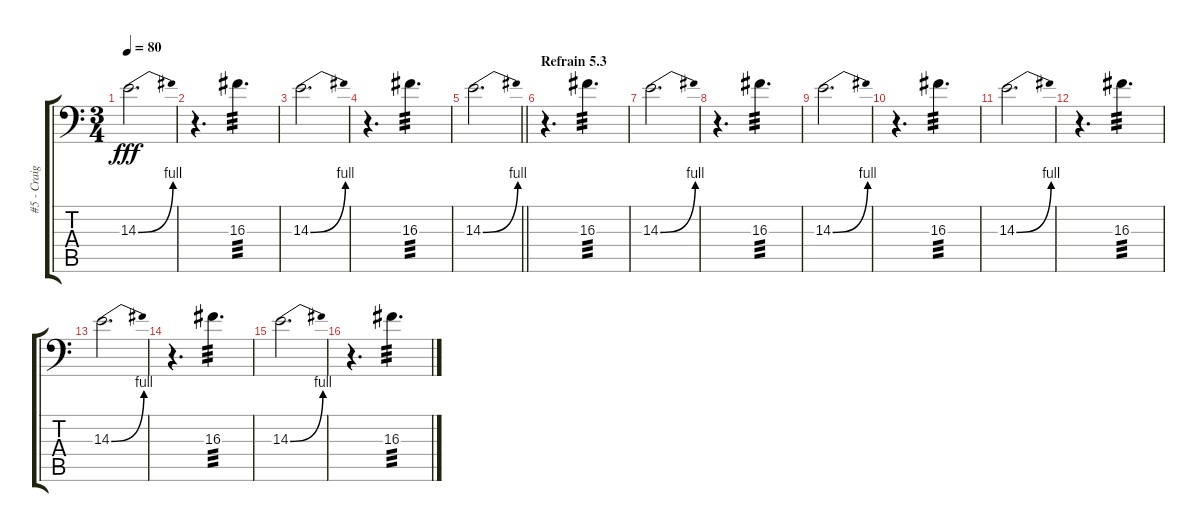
\track ("#5 - Craig Jones" "#5 - Craig") {instrument brightacousticpiano}
\staff {score tabs}
\tuning (B3 Gb3 D3 A2 E2 A1) {hide}
\ts (3 4)
\tempo 80
\clef f4
\ks c
14.3{be (bend 0 0 60 4)}.2{d dy fff} |
r.4{d volume 16 instrument ocarina} 16.3.4{d tp 3} |
14.3{be (bend 0 0 60 4)}.2{d} |
r.4{d volume 16 instrument ocarina} 16.3.4{d tp 3} |
\barLineRight lightlight
14.3{be (bend 0 0 60 4)}.2{d} |
\section ("" "Refrain 5.3")
r.4{d volume 16 instrument ocarina} 16.3.4{d tp 3} |
14.3{be (bend 0 0 60 4)}.2{d} |
r.4{d volume 16 instrument ocarina} 16.3.4{d tp 3} |
14.3{be (bend 0 0 60 4)}.2{d} |
r.4{d volume 16 instrument ocarina} 16.3.4{d tp 3} |
14.3{be (bend 0 0 60 4)}.2{d} |
r.4{d volume 16 instrument ocarina} 16.3.4{d tp 3} |
14.3{be (bend 0 0 60 4)}.2{d} |
r.4{d volume 16 instrument ocarina} 16.3.4{d tp 3} |
14.3{be (bend 0 0 60 4)}.2{d} |
r.4{d volume 16 instrument ocarina} 16.3.4{d tp 3}
